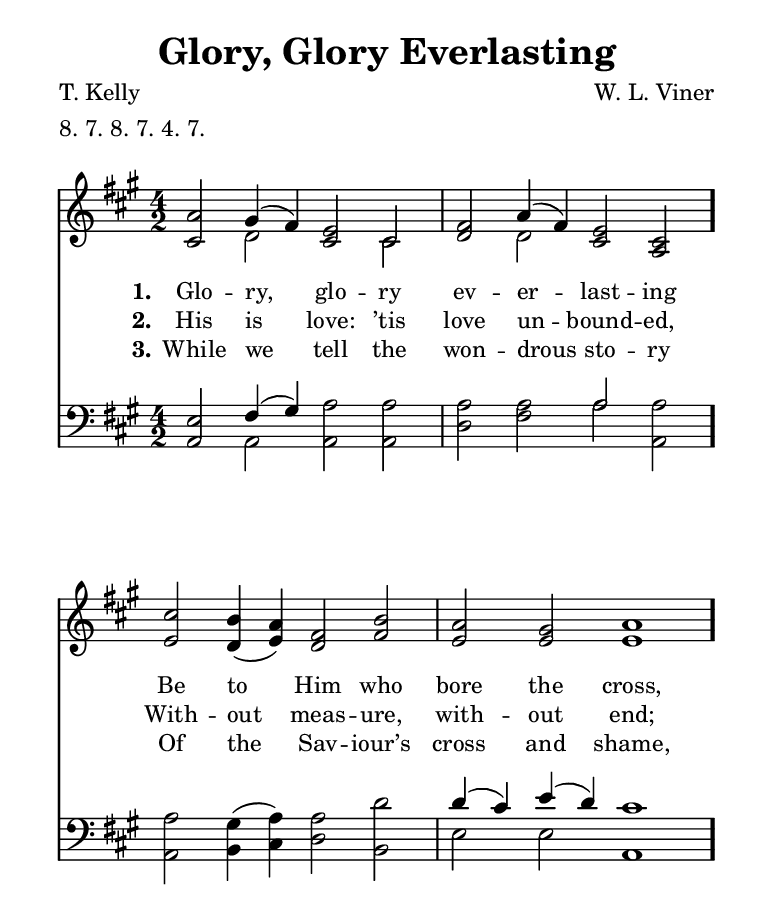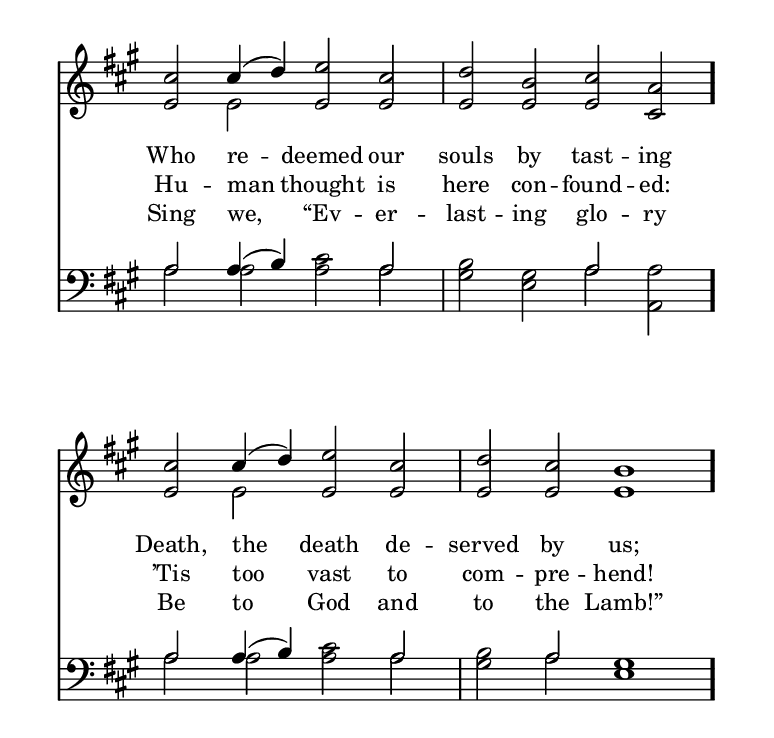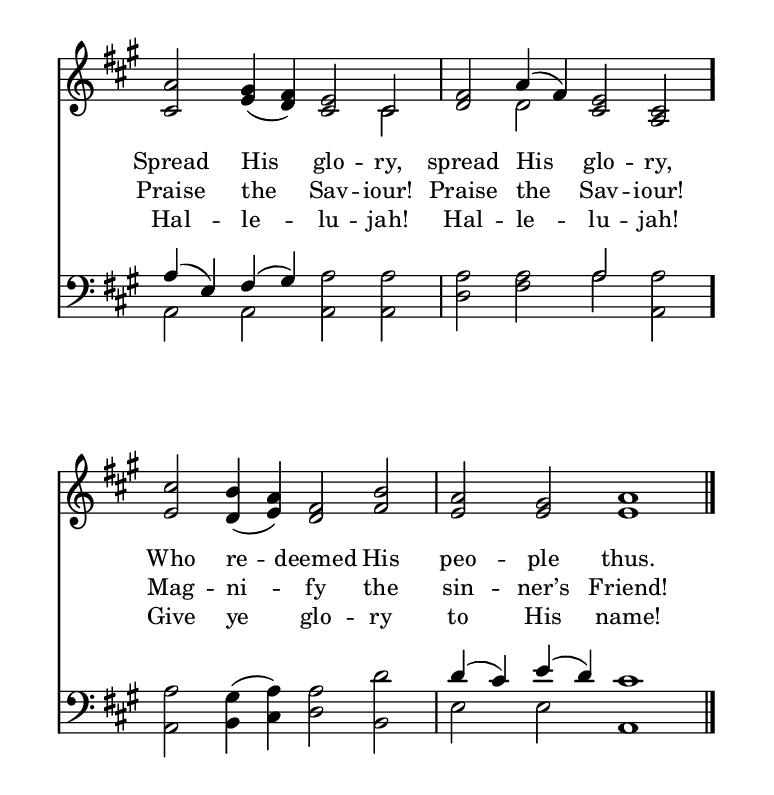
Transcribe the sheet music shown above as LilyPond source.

\include "common/global.ily"
\paper {
  \include "common/paper.ily"
  ragged-bottom = ##t
  system-system-spacing.padding = 11
}

\header{
  hymnnumber = "291"
  title = "Glory, Glory Everlasting"
  tunename = "Melbourne"
  meter = "8. 7. 8. 7. 4. 7."
  poet = "T. Kelly"
  composer = "W. L. Viner"
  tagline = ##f
}

global = {
  \include "common/overrides.ily"
  \override Staff.TimeSignature.style = #'numbered
  \time 4/2
  \override Score.MetronomeMark.transparent = ##t % hide all fermata changes too
  \tempo 4=140
  \key a \major
  \autoBeamOff
}

notesSoprano = {
\global
\relative c'' {

  a2 gis4( fis) e2 cis | fis a4( fis) e2 cis |
  cis'2 b4( a) fis2 b | a gis a1 |
  cis2 cis4( d) e2 cis | d b cis a |
  cis2 cis4( d) e2 cis | d cis b1 |
  a2 gis4( fis) e2 cis | fis a4( fis) e2 cis |
  cis'2 b4( a) fis2 b | a gis a1 |

  \bar "|."

}
}

notesAlto = {
\global
\relative e' {

  cis2 d cis cis | d d cis a |
  e' d4( e) d2 fis | e e e1 |
  e2 e e e | e e e cis |
  e2 e e e | e e e1 |
  cis2 e4( d) cis2 cis | d d cis a |
  e' d4( e) d2 fis | e e e1 |

}
}

notesTenor = {
\global
\relative a {

  e2 fis4( gis) a2 a | a a a a |
  a2 gis4( a) a2 d | d4( cis) e( d) cis1 |
  a2 a4( b) cis2 a | b gis a a |
  a2 a4( b) cis2 a | b a gis1 |
  a4( e) fis4( gis) a2 a | a a a a |
  a2 gis4( a) a2 d | d4( cis) e( d) cis1 |

}
}

notesBass = {
\global
\relative f, {

  a2 a a a | d fis a a, |
  a2 b4( cis) d2 b | e2 e a,1 |
  a'2 a a a | gis e a a, |
  a'2 a a a | gis a e1 |
  a,2 a a a | d fis a a, |
  a2 b4( cis) d2 b | e2 e a,1 |

}
}

wordsA = \lyricmode {
\set stanza = "1."

Glo -- ry, glo -- ry ev -- er -- last -- ing \bar "."
Be to Him who bore the cross, \bar "."
Who re -- deemed our souls by tast -- ing \bar "."
Death, the death de -- served by us; \bar "."
Spread His glo -- ry, spread His glo -- ry, \bar "."
Who re -- deemed His peo -- ple thus. \bar "."

}

wordsB = \lyricmode {
\set stanza = "2."

His is love: ’tis love un -- bound -- ed,
With -- out meas -- ure, with -- out end;
Hu -- man thought is here con -- found -- ed:
’Tis too vast to com -- pre -- hend!
Praise the Sav -- iour! Praise the Sav -- iour!
Mag -- ni -- fy the sin -- ner’s Friend!

}

wordsC = \lyricmode {
\set stanza = "3."

While we tell the won -- drous sto -- ry
Of the Sav -- iour’s cross and shame,
Sing we, “Ev -- er -- last -- ing glo -- ry
Be to God and to the Lamb!”
Hal -- le -- lu -- jah! Hal -- le -- lu -- jah!
Give ye glo -- ry to His name!

}

\score {
  \context ChoirStaff <<
    \context Staff = upper <<
      \set Staff.autoBeaming = ##f
      \set ChoirStaff.systemStartDelimiter = #'SystemStartBar
      \set ChoirStaff.printPartCombineTexts = ##f
      \partcombine #'(2 . 9) \notesSoprano \notesAlto
      \context NullVoice = sopranos { \voiceOne << \notesSoprano >> }
      \context Lyrics = one   \lyricsto sopranos \wordsA
      \context Lyrics = two   \lyricsto sopranos \wordsB
      \context Lyrics = three \lyricsto sopranos \wordsC
    >>
    \context Staff = men <<
      \set Staff.autoBeaming = ##f
      \clef bass
      \set ChoirStaff.printPartCombineTexts = ##f
      \partcombine #'(2 . 9) \notesTenor \notesBass
    >>
  >>
  \layout {
    \include "common/layout.ily"
  }
  \midi{
    \include "common/midi.ily"
  }
}

\version "2.19.49"  % necessary for upgrading to future LilyPond versions.

% vi:set et ts=2 sw=2 ai nocindent syntax=lilypond:
